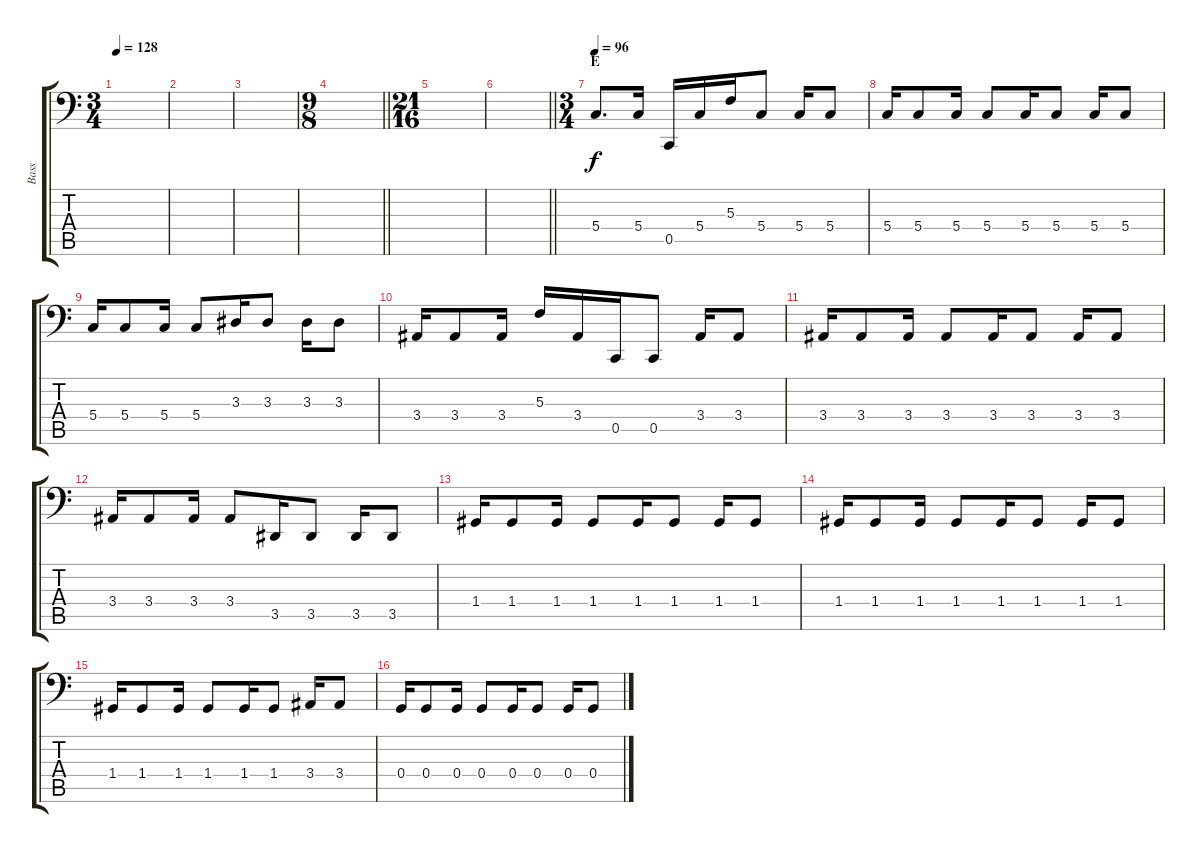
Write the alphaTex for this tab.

\track ("Bass" "Bass") {instrument electricbasspick}
\staff {score tabs}
\tuning (Bb2 F2 C2 G1 C1 A0) {hide}
\ts (3 4)
\tempo 128
\clef f4
\ks c
|
|
|
\ts (9 8)
\barLineRight lightlight
|
\ts (21 16)
|
\barLineRight lightlight
|
\ts (3 4)
\section ("" "E")
\tempo 96
5.4.8{d} 5.4.16 0.5.16 5.4.16 5.3.16 5.4.8 5.4.16 5.4.8 |
5.4.16 5.4.8 5.4.16 5.4.8 5.4.16 5.4.8 5.4.16 5.4.8 |
5.4.16 5.4.8 5.4.16 5.4.8 3.3.16 3.3.8 3.3.16 3.3.8 |
3.4.16 3.4.8 3.4.16 5.3.16 3.4.16 0.5.16 0.5.8 3.4.16 3.4.8 |
3.4.16 3.4.8 3.4.16 3.4.8 3.4.16 3.4.8 3.4.16 3.4.8 |
3.4.16 3.4.8 3.4.16 3.4.8 3.5.16 3.5.8 3.5.16 3.5.8 |
1.4.16 1.4.8 1.4.16 1.4.8 1.4.16 1.4.8 1.4.16 1.4.8 |
1.4.16 1.4.8 1.4.16 1.4.8 1.4.16 1.4.8 1.4.16 1.4.8 |
1.4.16 1.4.8 1.4.16 1.4.8 1.4.16 1.4.8 3.4.16 3.4.8 |
0.4.16 0.4.8 0.4.16 0.4.8 0.4.16 0.4.8 0.4.16 0.4.8
